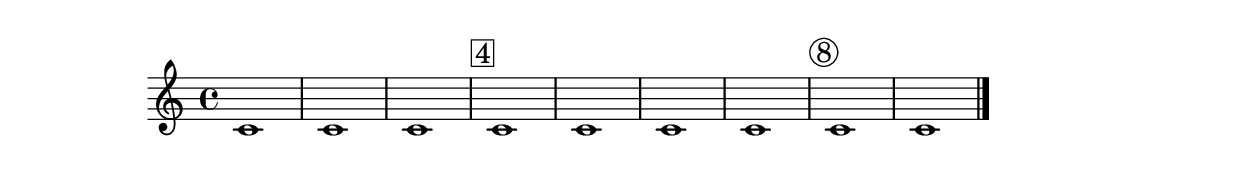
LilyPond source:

%% DO NOT EDIT this file manually; it is automatically
%% generated from LSR http://lsr.dsi.unimi.it
%% Make any changes in LSR itself, or in Documentation/snippets/new/ ,
%% and then run scripts/auxiliar/makelsr.py
%%
%% This file is in the public domain.
\version "2.16.0"

\header {
  lsrtags = "rhythms, tweaks-and-overrides"

  texidoc = "
Bar numbers can also be printed inside boxes or circles.

"
  doctitle = "Printing bar numbers inside boxes or circles"
} % begin verbatim


\relative c' {
  % Prevent bar numbers at the end of a line and permit them elsewhere
  \override Score.BarNumber #'break-visibility = #end-of-line-invisible
  \set Score.barNumberVisibility = #(every-nth-bar-number-visible 4)

  % Increase the size of the bar number by 2
  \override Score.BarNumber #'font-size = #2

  % Draw a box round the following bar number(s)
  \override Score.BarNumber #'stencil
    = #(make-stencil-boxer 0.1 0.25 ly:text-interface::print)
  \repeat unfold 5 { c1 }

  % Draw a circle round the following bar number(s)
  \override Score.BarNumber #'stencil
    = #(make-stencil-circler 0.1 0.25 ly:text-interface::print)
  \repeat unfold 4 { c1 } \bar "|."
}
